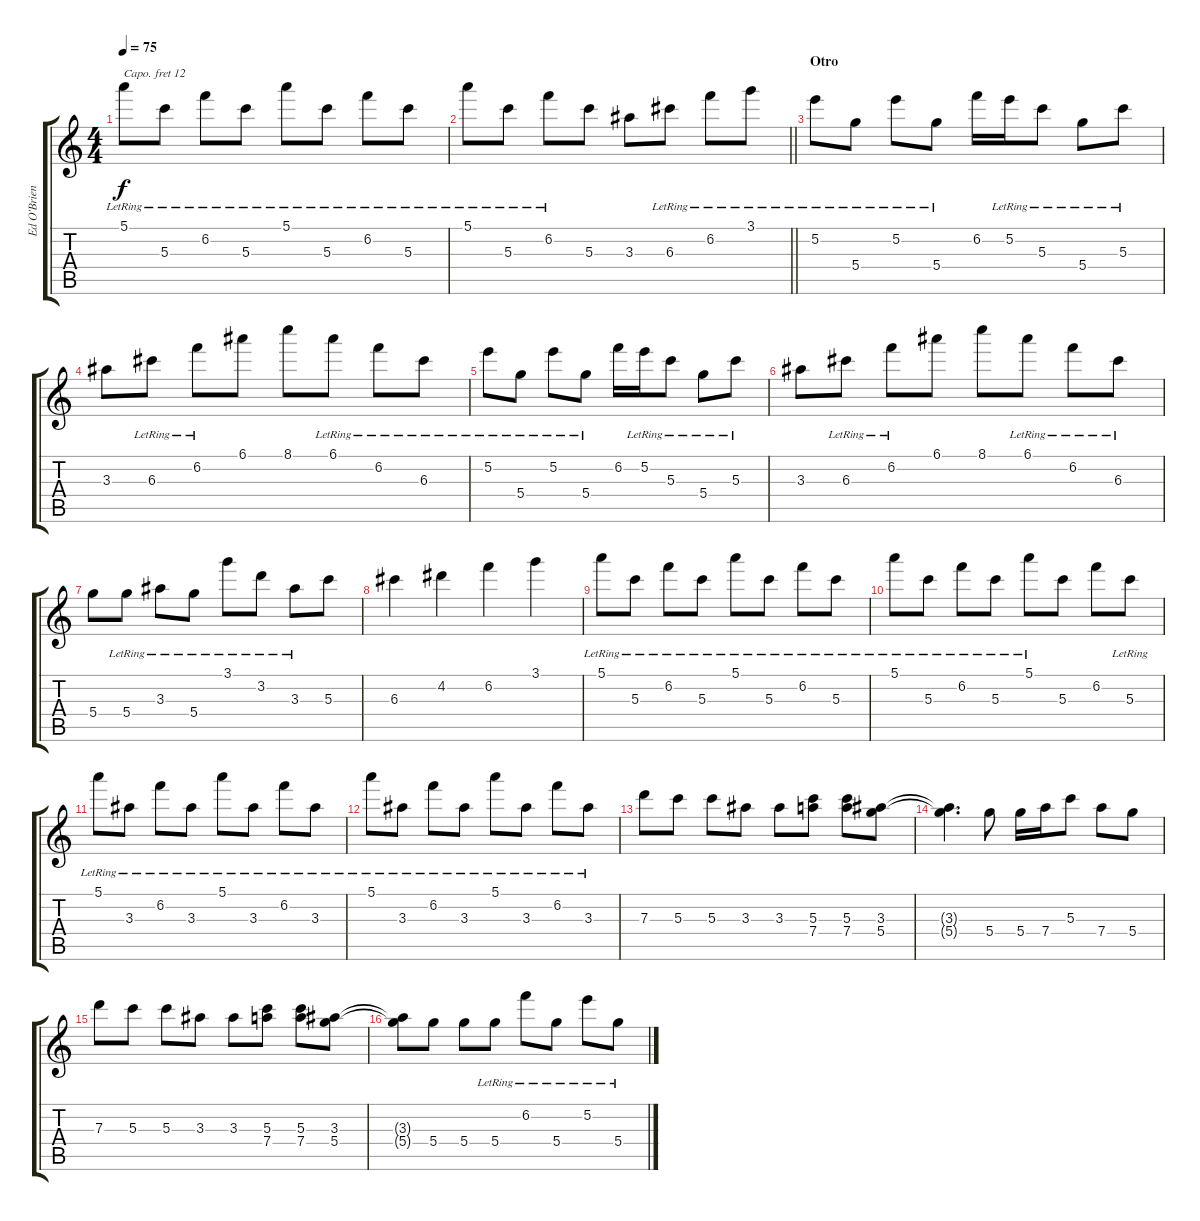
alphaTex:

\track ("Ed O'Brien" "Ed O'Brien") {instrument electricguitarjazz}
\staff {score tabs}
\capo 12
\tuning (E4 B3 G3 D3 A2 E2) {hide}
\ts (4 4)
\tempo 75
\clef g2
\ks c
5.1{lr}.8{dy f} 5.3{lr}.8 6.2{lr}.8 5.3{lr}.8 5.1{lr}.8 5.3{lr}.8 6.2{lr}.8 5.3{lr}.8 |
\barLineRight lightlight
5.1{lr}.8 5.3{lr}.8 6.2{lr}.8 5.3.8 3.3.8 6.3{lr}.8 6.2{lr}.8 3.1{lr}.8 |
\section ("" "Otro")
5.2{lr}.8 5.4{lr}.8 5.2{lr}.8 5.4{lr}.8 6.2.16 5.2{lr}.16 5.3{lr}.8 5.4{lr}.8 5.3{lr}.8 |
3.3.8 6.3{lr}.8 6.2{lr}.8 6.1.8 8.1.8 6.1{lr}.8 6.2{lr}.8 6.3{lr}.8 |
5.2{lr}.8 5.4{lr}.8 5.2{lr}.8 5.4{lr}.8 6.2.16 5.2{lr}.16 5.3{lr}.8 5.4{lr}.8 5.3{lr}.8 |
3.3.8 6.3{lr}.8 6.2{lr}.8 6.1.8 8.1.8 6.1{lr}.8 6.2{lr}.8 6.3{lr}.8 |
5.4.8 5.4{lr}.8 3.3{lr}.8 5.4{lr}.8 3.1{lr}.8 3.2{lr}.8 3.3{lr}.8 5.3.8 |
6.3.4 4.2.4 6.2.4 3.1.4 |
5.1{lr}.8 5.3{lr}.8 6.2{lr}.8 5.3{lr}.8 5.1{lr}.8 5.3{lr}.8 6.2{lr}.8 5.3{lr}.8 |
5.1{lr}.8 5.3{lr}.8 6.2{lr}.8 5.3{lr}.8 5.1{lr}.8 5.3.8 6.2.8 5.3{lr}.8 |
5.1{lr}.8 3.3{lr}.8 6.2{lr}.8 3.3{lr}.8 5.1{lr}.8 3.3{lr}.8 6.2{lr}.8 3.3{lr}.8 |
5.1{lr}.8 3.3{lr}.8 6.2{lr}.8 3.3{lr}.8 5.1{lr}.8 3.3{lr}.8 6.2{lr}.8 3.3{lr}.8 |
7.3.8 5.3.8 5.3.8 3.3.8 3.3.8 (5.3 7.4).8 (5.3 7.4).8 (3.3 5.4).8 |
(3.3{t} 5.4{t}).4{d} 5.4.8 5.4.16 7.4.16 5.3.8 7.4.8 5.4.8 |
7.3.8 5.3.8 5.3.8 3.3.8 3.3.8 (5.3 7.4).8 (5.3 7.4).8 (3.3 5.4).8 |
(3.3{t} 5.4{t}).8 5.4.8 5.4.8 5.4{lr}.8 6.2{lr}.8 5.4{lr}.8 5.2{lr}.8 5.4{lr}.8
